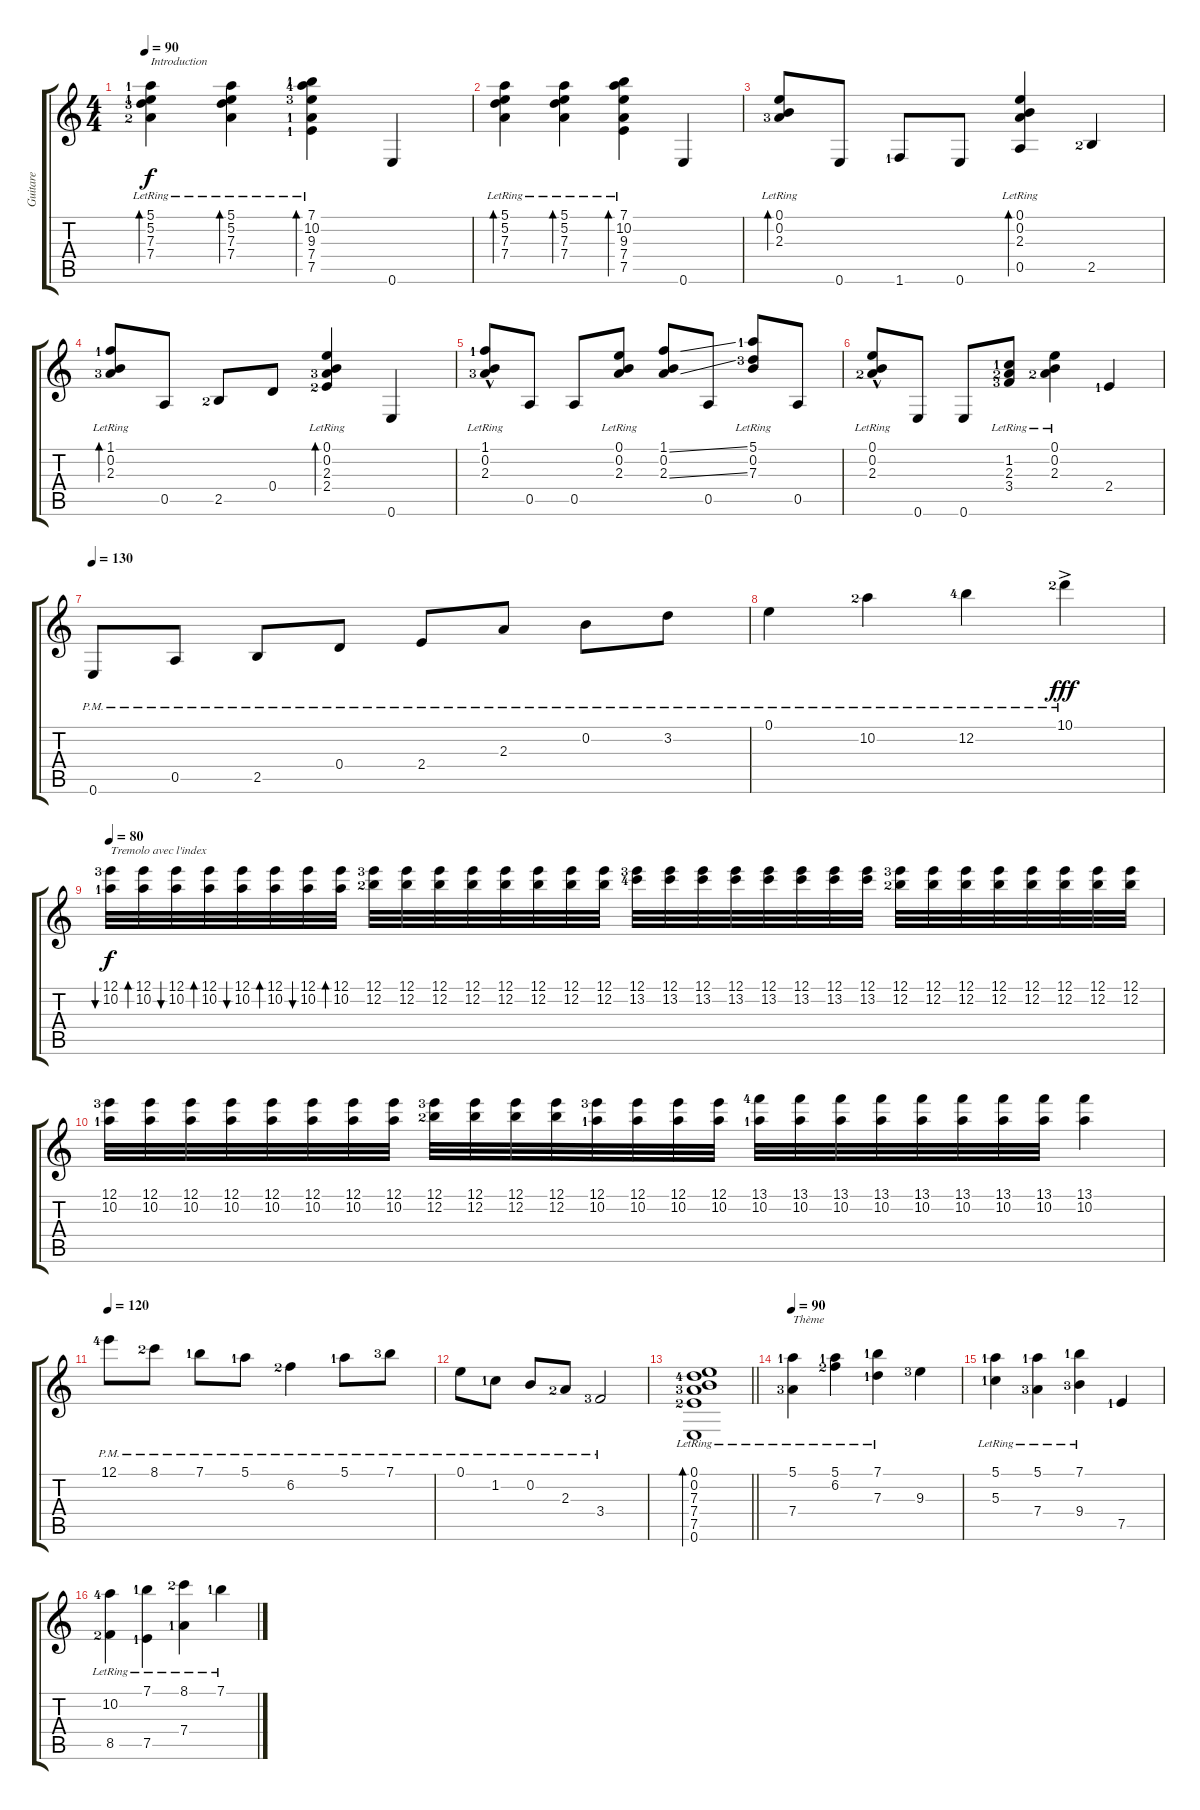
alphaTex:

\track ("Guitare" "Guitare") {instrument acousticguitarnylon}
\staff {score tabs}
\tuning (E4 B3 G3 D3 A2 E2) {hide}
\ts (4 4)
\tempo 90
\clef g2
\ks c
(5.1{lr lf 2} 5.2{lf 2} 7.3{lf 4} 7.4{lf 3}).4{bd 240 txt "Introduction" dy f instrument acousticguitarnylon} (5.1{lr} 5.2 7.3 7.4).4{bd 240} (7.1{lr lf 2} 10.2{lf 5} 9.3{lf 4} 7.4{lf 2} 7.5{lf 2}).4{bd 240} 0.6.4 |
(5.1{lr} 5.2 7.3 7.4).4{bd 240} (5.1{lr} 5.2 7.3 7.4).4{bd 240} (7.1{lr} 10.2 9.3 7.4 7.5).4{bd 240} 0.6.4 |
(0.1{lr} 0.2 2.3{lf 4}).8{bd 240} 0.6.8 1.6{lf 2}.8 0.6.8 (0.1{lr} 0.2 2.3 0.5).4{bd 240} 2.5{lf 3}.4 |
(1.1{lr lf 2} 0.2 2.3{lf 4}).8{bd 240} 0.5.8 2.5{lf 3}.8 0.4.8 (0.1{lr} 0.2 2.3{lf 4} 2.4{lf 3}).4{bd 240} 0.6.4 |
(1.1{hac lr lf 2} 0.2{hac} 2.3{hac lf 4}).8 0.5.8 0.5.8 (0.1{lr} 0.2 2.3).8 (1.1{ss} 0.2 2.3{ss}).8 0.5.8 (5.1{lr lf 2} 0.2 7.3{lf 4}).8 0.5.8 |
(0.1{hac lr} 0.2{hac} 2.3{hac lf 3}).8 0.6.8 0.6.8 (1.2{lr lf 2} 2.3{lf 3} 3.4{lf 4}).8 (0.1{lr} 0.2 2.3{lf 3}).4 2.4{lf 2}.4 |
\tempo 130
0.6{pm}.8 0.5{pm}.8 2.5{pm}.8 0.4{pm}.8 2.4{pm}.8 2.3{pm}.8 0.2{pm}.8 3.2{pm}.8 |
0.1{pm}.4 10.2{pm lf 3}.4 12.2{pm lf 5}.4 10.1{ac pm lf 3}.4{dy fff} |
\tempo 80
(12.1{lf 4} 10.2{lf 2}).32{bu 60 txt "Tremolo avec l'index" dy f} (12.1 10.2).32{bd 60} (12.1 10.2).32{bu 60} (12.1 10.2).32{bd 60} (12.1 10.2).32{bu 60} (12.1 10.2).32{bd 60} (12.1 10.2).32{bu 60} (12.1 10.2).32{bd 60} (12.1{lf 4} 12.2{lf 3}).32 (12.1 12.2).32 (12.1 12.2).32 (12.1 12.2).32 (12.1 12.2).32 (12.1 12.2).32 (12.1 12.2).32 (12.1 12.2).32 (12.1{lf 4} 13.2{lf 5}).32 (12.1 13.2).32 (12.1 13.2).32 (12.1 13.2).32 (12.1 13.2).32 (12.1 13.2).32 (12.1 13.2).32 (12.1 13.2).32 (12.1{lf 4} 12.2{lf 3}).32 (12.1 12.2).32 (12.1 12.2).32 (12.1 12.2).32 (12.1 12.2).32 (12.1 12.2).32 (12.1 12.2).32 (12.1 12.2).32 |
(12.1{lf 4} 10.2{lf 2}).32 (12.1 10.2).32 (12.1 10.2).32 (12.1 10.2).32 (12.1 10.2).32 (12.1 10.2).32 (12.1 10.2).32 (12.1 10.2).32 (12.1{lf 4} 12.2{lf 3}).32 (12.1 12.2).32 (12.1 12.2).32 (12.1 12.2).32 (12.1{lf 4} 10.2{lf 2}).32 (12.1 10.2).32 (12.1 10.2).32 (12.1 10.2).32 (13.1{lf 5} 10.2{lf 2}).32 (13.1 10.2).32 (13.1 10.2).32 (13.1 10.2).32 (13.1 10.2).32 (13.1 10.2).32 (13.1 10.2).32 (13.1 10.2).32 (13.1 10.2).4 |
\tempo 120
12.1{pm lf 5}.8 8.1{pm lf 3}.8 7.1{pm lf 2}.8 5.1{pm lf 2}.8 6.2{pm lf 3}.4 5.1{pm lf 2}.8 7.1{pm lf 4}.8 |
0.1{pm}.8 1.2{pm lf 2}.8 0.2{pm}.8 2.3{pm lf 3}.8 3.4{pm lf 4}.2 |
\barLineRight lightlight
(0.1{lr} 0.2 7.3{lf 5} 7.4{lf 4} 7.5{lf 3} 0.6).1{bd 240} |
\tempo 90
(5.1{lr lf 2} 7.4{lf 4}).4{txt "Thème"} (5.1{lr lf 2} 6.2{lf 3}).4 (7.1{lr lf 2} 7.3{lf 2}).4 9.3{lf 4}.4 |
(5.1{lr lf 2} 5.3{lf 2}).4 (5.1{lr lf 2} 7.4{lf 4}).4 (7.1{lr lf 2} 9.4{lf 4}).4 7.5{lf 2}.4 |
(10.2{lr lf 5} 8.5{lf 3}).4 (7.1{lr lf 2} 7.5{lf 2}).4 (8.1{lr lf 3} 7.4{lf 2}).4 7.1{lr lf 2}.4
